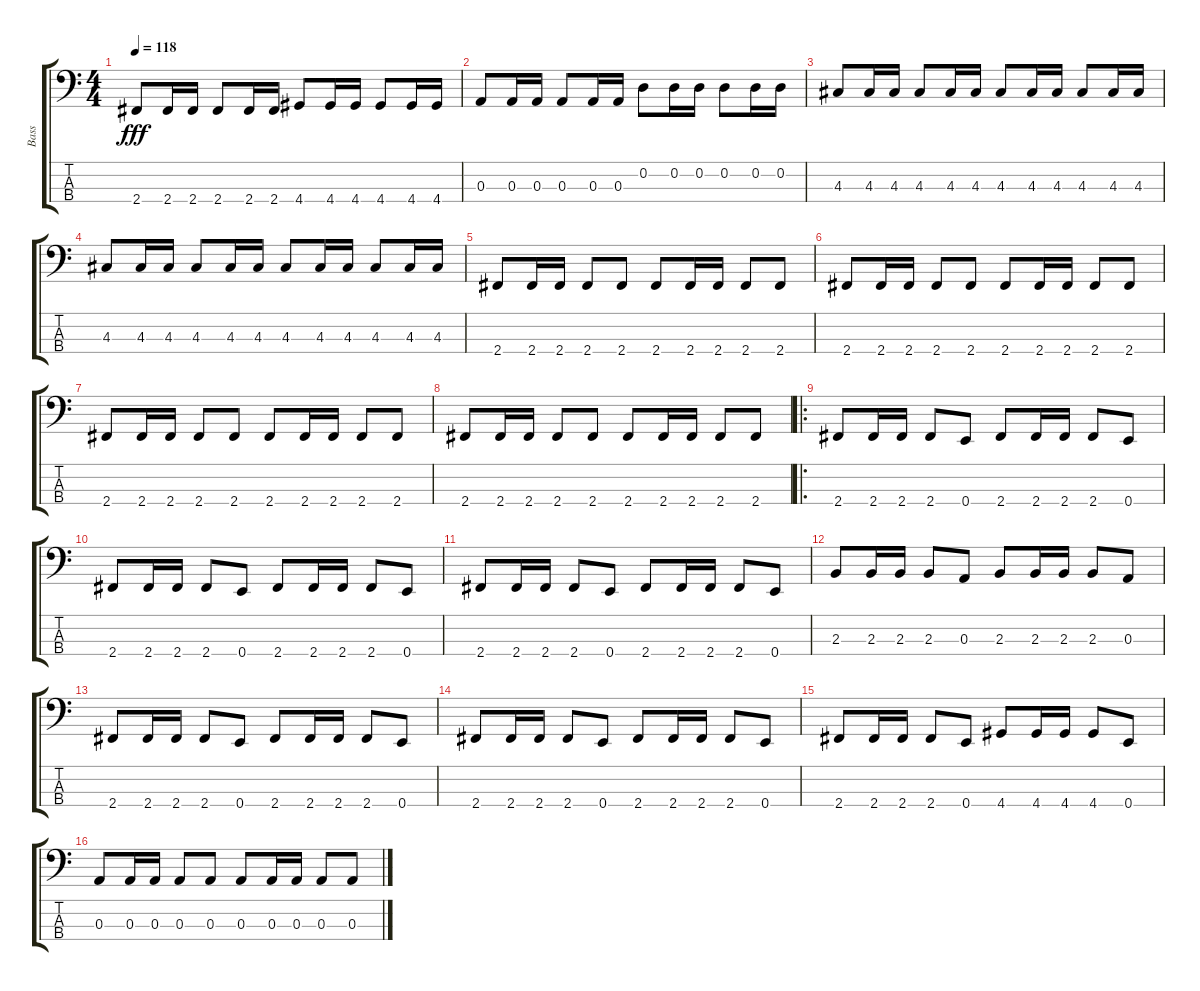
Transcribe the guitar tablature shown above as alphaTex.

\track ("Bass" "Bass") {instrument electricbassfinger}
\staff {score tabs}
\tuning (G2 D2 A1 E1) {hide}
\ts (4 4)
\tempo 118
\clef f4
\ks c
2.4.8{dy fff} 2.4.16 2.4.16 2.4.8 2.4.16 2.4.16 4.4.8 4.4.16 4.4.16 4.4.8 4.4.16 4.4.16 |
0.3.8 0.3.16 0.3.16 0.3.8 0.3.16 0.3.16 0.2.8 0.2.16 0.2.16 0.2.8 0.2.16 0.2.16 |
4.3.8 4.3.16 4.3.16 4.3.8 4.3.16 4.3.16 4.3.8 4.3.16 4.3.16 4.3.8 4.3.16 4.3.16 |
4.3.8 4.3.16 4.3.16 4.3.8 4.3.16 4.3.16 4.3.8 4.3.16 4.3.16 4.3.8 4.3.16 4.3.16 |
2.4.8 2.4.16 2.4.16 2.4.8 2.4.8 2.4.8 2.4.16 2.4.16 2.4.8 2.4.8 |
2.4.8 2.4.16 2.4.16 2.4.8 2.4.8 2.4.8 2.4.16 2.4.16 2.4.8 2.4.8 |
2.4.8 2.4.16 2.4.16 2.4.8 2.4.8 2.4.8 2.4.16 2.4.16 2.4.8 2.4.8 |
2.4.8 2.4.16 2.4.16 2.4.8 2.4.8 2.4.8 2.4.16 2.4.16 2.4.8 2.4.8 |
\ro
2.4.8 2.4.16 2.4.16 2.4.8 0.4.8 2.4.8 2.4.16 2.4.16 2.4.8 0.4.8 |
2.4.8 2.4.16 2.4.16 2.4.8 0.4.8 2.4.8 2.4.16 2.4.16 2.4.8 0.4.8 |
2.4.8 2.4.16 2.4.16 2.4.8 0.4.8 2.4.8 2.4.16 2.4.16 2.4.8 0.4.8 |
2.3.8 2.3.16 2.3.16 2.3.8 0.3.8 2.3.8 2.3.16 2.3.16 2.3.8 0.3.8 |
2.4.8 2.4.16 2.4.16 2.4.8 0.4.8 2.4.8 2.4.16 2.4.16 2.4.8 0.4.8 |
2.4.8 2.4.16 2.4.16 2.4.8 0.4.8 2.4.8 2.4.16 2.4.16 2.4.8 0.4.8 |
2.4.8 2.4.16 2.4.16 2.4.8 0.4.8 4.4.8 4.4.16 4.4.16 4.4.8 0.4.8 |
0.3.8 0.3.16 0.3.16 0.3.8 0.3.8 0.3.8 0.3.16 0.3.16 0.3.8 0.3.8
